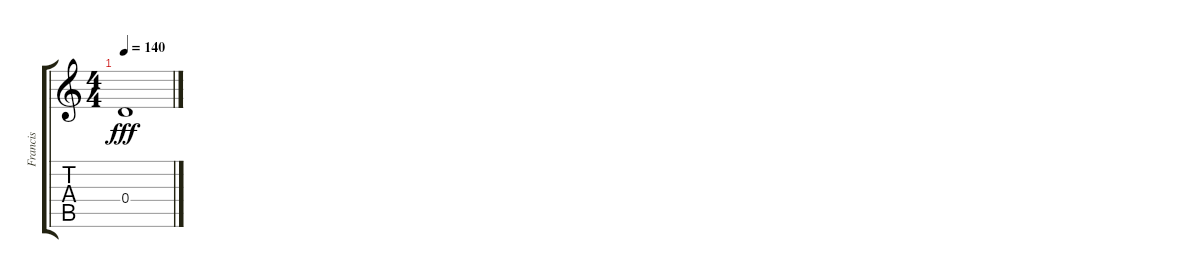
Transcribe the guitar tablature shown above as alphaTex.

\track ("Francis" "Francis") {instrument distortionguitar}
\staff {score tabs}
\tuning (E4 B3 G3 D3 A2 D2) {hide}
\ts (4 4)
\tempo 140
\clef g2
\ks c
0.4.1{dy fff}
